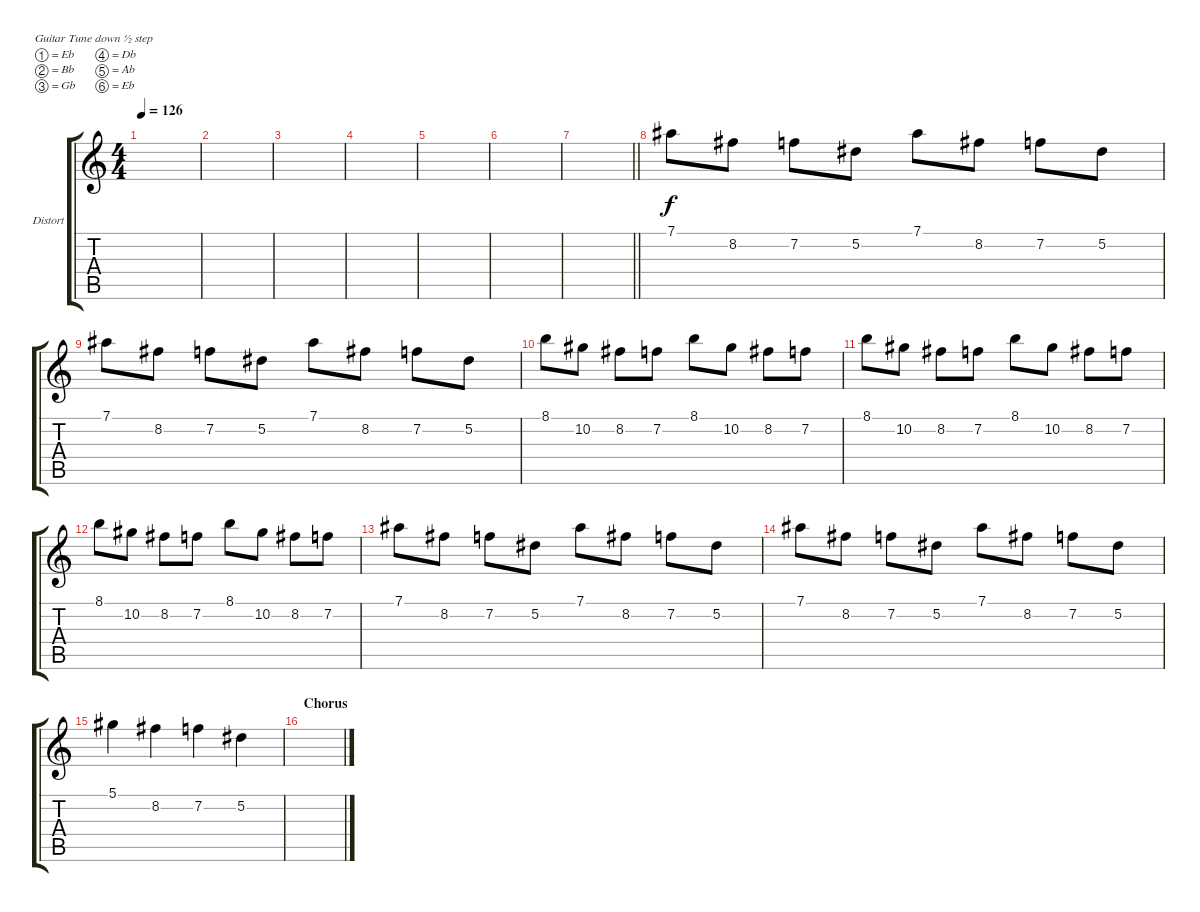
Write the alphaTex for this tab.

\defaultSystemsLayout 4
\bracketExtendMode groupsimilarinstruments
\firstSystemTrackNameOrientation horizontal
\otherSystemsTrackNameOrientation horizontal
\chordDiagramsInScore
\track ("Distort" "Distort") {instrument distortionguitar}
\staff {score tabs}
\tuning (Eb4 Bb3 Gb3 Db3 Ab2 Eb2)
\ts (4 4)
\tempo 126
\clef g2
\ks c
|
|
|
|
|
|
\barLineRight lightlight
|
7.1.8 8.2.8 7.2.8 5.2.8 7.1.8 8.2.8 7.2.8 5.2.8 |
7.1.8 8.2.8 7.2.8 5.2.8 7.1.8 8.2.8 7.2.8 5.2.8 |
8.1.8 10.2.8 8.2.8 7.2.8 8.1.8 10.2.8 8.2.8 7.2.8 |
8.1.8 10.2.8 8.2.8 7.2.8 8.1.8 10.2.8 8.2.8 7.2.8 |
8.1.8 10.2.8 8.2.8 7.2.8 8.1.8 10.2.8 8.2.8 7.2.8 |
7.1.8 8.2.8 7.2.8 5.2.8 7.1.8 8.2.8 7.2.8 5.2.8 |
7.1.8 8.2.8 7.2.8 5.2.8 7.1.8 8.2.8 7.2.8 5.2.8 |
5.1.4 8.2.4 7.2.4 5.2.4 |
\section ("" "Chorus")
